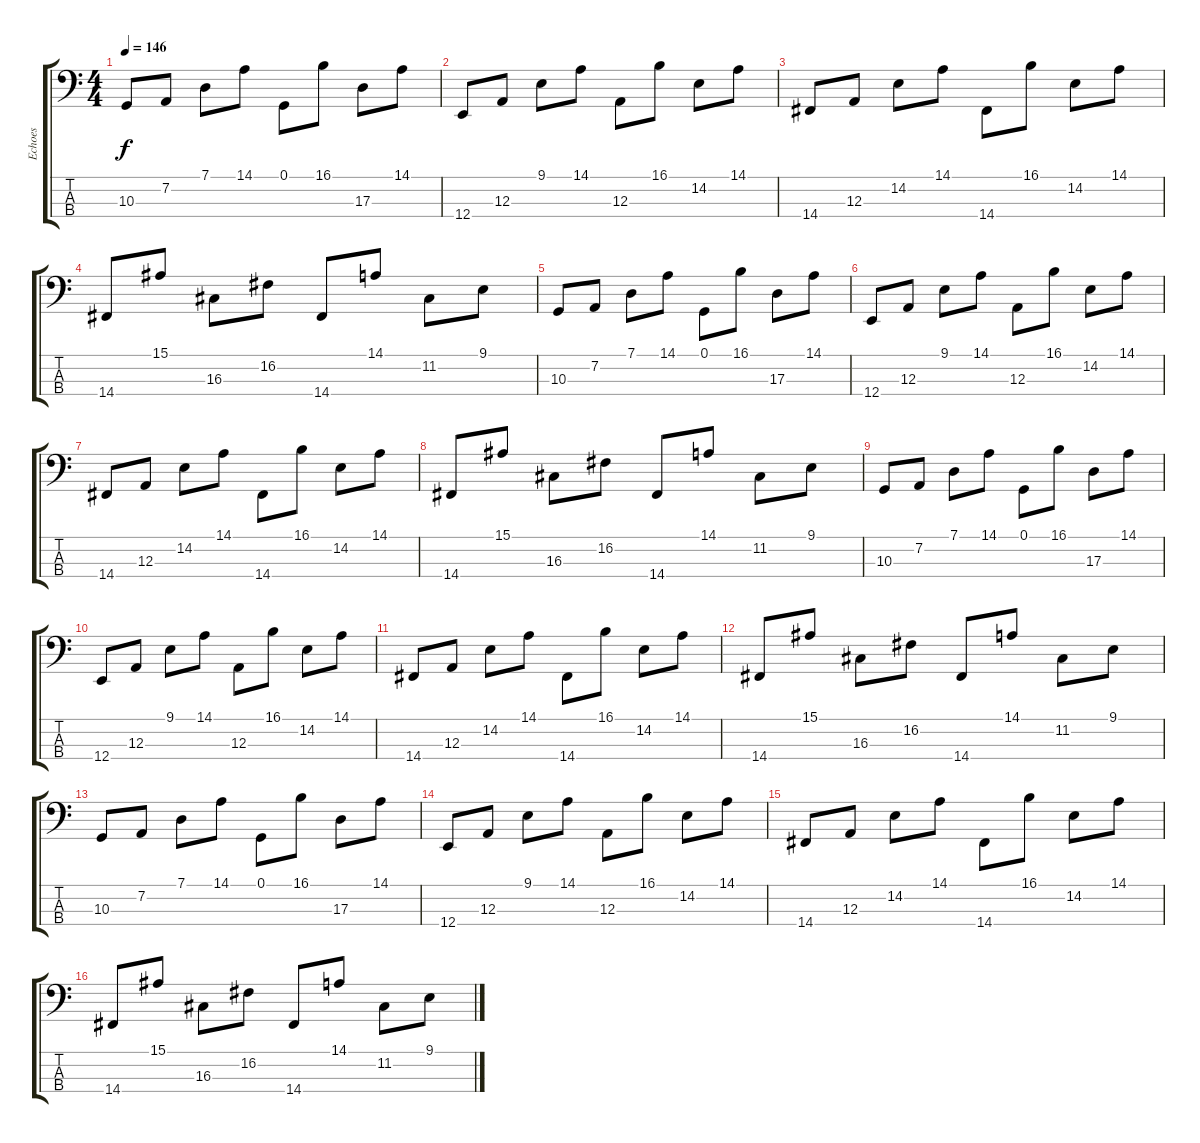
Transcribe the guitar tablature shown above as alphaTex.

\track ("Echoes" "Echoes") {instrument fx7echoes}
\staff {score tabs}
\tuning (G2 D2 A1 E1) {hide}
\ts (4 4)
\tempo 146
\clef f4
\ks c
10.3.8{dy f} 7.2.8 7.1.8 14.1.8 0.1.8 16.1.8 17.3.8 14.1.8 |
12.4.8 12.3.8 9.1.8 14.1.8 12.3.8 16.1.8 14.2.8 14.1.8 |
14.4.8 12.3.8 14.2.8 14.1.8 14.4.8 16.1.8 14.2.8 14.1.8 |
14.4.8 15.1.8 16.3.8 16.2.8 14.4.8 14.1.8 11.2.8 9.1.8 |
10.3.8 7.2.8 7.1.8 14.1.8 0.1.8 16.1.8 17.3.8 14.1.8 |
12.4.8 12.3.8 9.1.8 14.1.8 12.3.8 16.1.8 14.2.8 14.1.8 |
14.4.8 12.3.8 14.2.8 14.1.8 14.4.8 16.1.8 14.2.8 14.1.8 |
14.4.8 15.1.8 16.3.8 16.2.8 14.4.8 14.1.8 11.2.8 9.1.8 |
10.3.8 7.2.8 7.1.8 14.1.8 0.1.8 16.1.8 17.3.8 14.1.8 |
12.4.8 12.3.8 9.1.8 14.1.8 12.3.8 16.1.8 14.2.8 14.1.8 |
14.4.8 12.3.8 14.2.8 14.1.8 14.4.8 16.1.8 14.2.8 14.1.8 |
14.4.8 15.1.8 16.3.8 16.2.8 14.4.8 14.1.8 11.2.8 9.1.8 |
10.3.8 7.2.8 7.1.8 14.1.8 0.1.8 16.1.8 17.3.8 14.1.8 |
12.4.8 12.3.8 9.1.8 14.1.8 12.3.8 16.1.8 14.2.8 14.1.8 |
14.4.8 12.3.8 14.2.8 14.1.8 14.4.8 16.1.8 14.2.8 14.1.8 |
14.4.8 15.1.8 16.3.8 16.2.8 14.4.8 14.1.8 11.2.8 9.1.8
